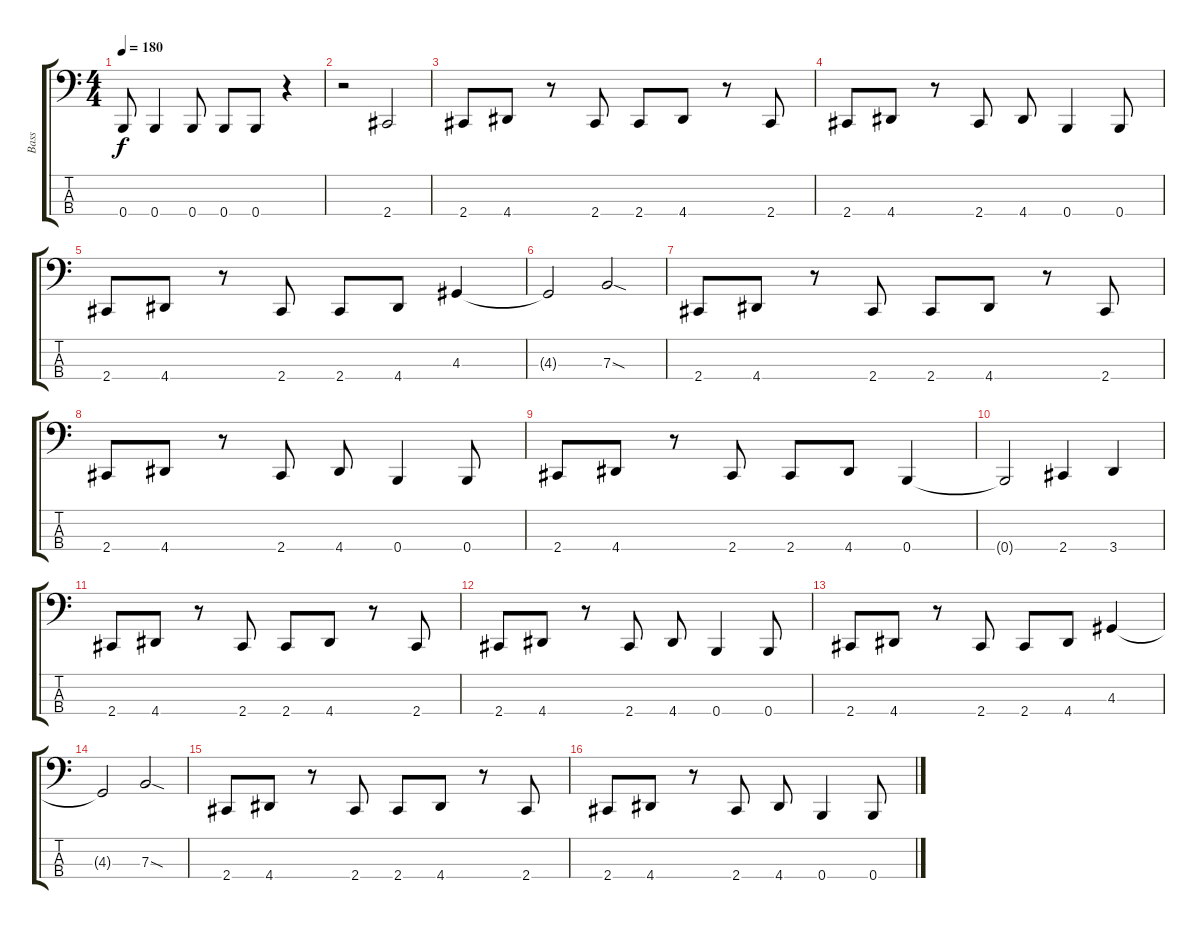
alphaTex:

\track ("Bass" "Bass") {instrument electricbasspick}
\staff {score tabs}
\tuning (D2 A1 E1 B0) {hide}
\ts (4 4)
\tempo 180
\clef f4
\ks c
0.4.8{dy f} 0.4.4 0.4.8 0.4.8 0.4.8 r.4 |
r.2 2.4.2 |
2.4.8 4.4.8 r.8 2.4.8 2.4.8 4.4.8 r.8 2.4.8 |
2.4.8 4.4.8 r.8 2.4.8 4.4.8 0.4.4 0.4.8 |
2.4.8 4.4.8 r.8 2.4.8 2.4.8 4.4.8 4.3.4 |
4.3{t}.2 7.3{sod}.2 |
2.4.8 4.4.8 r.8 2.4.8 2.4.8 4.4.8 r.8 2.4.8 |
2.4.8 4.4.8 r.8 2.4.8 4.4.8 0.4.4 0.4.8 |
2.4.8 4.4.8 r.8 2.4.8 2.4.8 4.4.8 0.4.4 |
0.4{t}.2 2.4.4 3.4.4 |
2.4.8 4.4.8 r.8 2.4.8 2.4.8 4.4.8 r.8 2.4.8 |
2.4.8 4.4.8 r.8 2.4.8 4.4.8 0.4.4 0.4.8 |
2.4.8 4.4.8 r.8 2.4.8 2.4.8 4.4.8 4.3.4 |
4.3{t}.2 7.3{sod}.2 |
2.4.8 4.4.8 r.8 2.4.8 2.4.8 4.4.8 r.8 2.4.8 |
2.4.8 4.4.8 r.8 2.4.8 4.4.8 0.4.4 0.4.8
